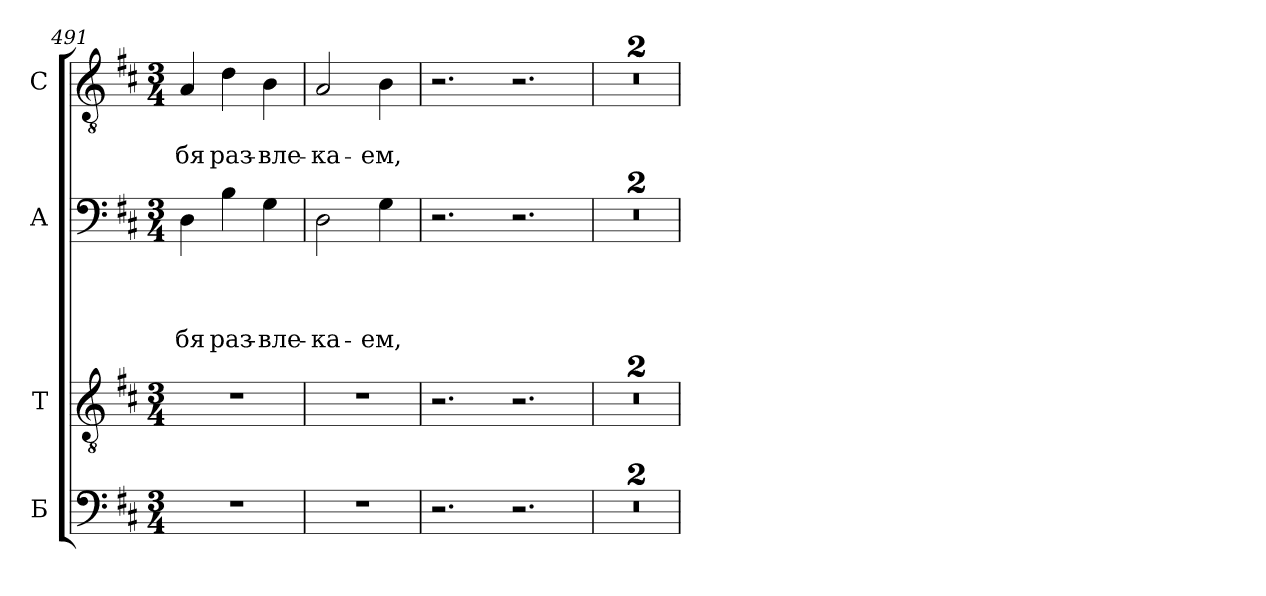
**kern	**kern	**kern	**text	**text	**text	**text	**kern	**text	**text
*part4	*part3	*part2	*part2	*part2	*part2	*part2	*part1	*part1	*part1
*staff4	*staff3	*staff2	*staff2	*staff2	*staff2	*staff2	*staff1	*staff1	*staff1
*I"Б	*I"Т	*I"А	*	*	*	*	*I"С	*	*
*clefF4	*clefGv2	*clefF4	*	*	*	*	*clefGv2	*	*
*k[f#c#]	*k[f#c#]	*k[f#c#]	*	*	*	*	*k[f#c#]	*	*
*D:	*D:	*D:	*	*	*	*	*D:	*	*
*M3/4	*M3/4	*M3/4	*	*	*	*	*M3/4	*	*
=491	=491	=491	=491	=491	=491	=491	=491	=491	=491
!	!	!	!	!	!	!LO:LY:b	!	!	!LO:LY:b
2.r	2.r	4D\	.	.	.	-бя	4A/	.	-бя
!	!	!	!	!	!	!LO:LY:b	!	!	!LO:LY:b
.	.	4B\	.	.	.	раз-	4d\	.	раз-
!	!	!	!	!	!	!LO:LY:b	!	!	!LO:LY:b
.	.	4G\	.	.	.	-вле-	4B\	.	-вле-
=492	=492	=492	=492	=492	=492	=492	=492	=492	=492
!	!	!	!	!	!	!LO:LY:b	!	!	!LO:LY:b
2.r	2.r	2D\	.	.	.	-ка-	2A/	.	-ка-
!	!	!	!	!	!	!LO:LY:b	!	!	!LO:LY:b
.	.	4G\	.	.	.	-ем,	4B\	.	-ем,
=493	=493	=493	=493	=493	=493	=493	=493	=493	=493
2.r	2.r	2.r	.	.	.	.	2.r	.	.
2.r	2.r	2.r	.	.	.	.	2.r	.	.
=494	=494	=494	=494	=494	=494	=494	=494	=494	=494
2.r	2.r	2.r	.	.	.	.	2.r	.	.
=495	=495	=495	=495	=495	=495	=495	=495	=495	=495
2.r	2.r	2.r	.	.	.	.	2.r	.	.
=	=	=	=	=	=	=	=	=	=
*-	*-	*-	*-	*-	*-	*-	*-	*-	*-
